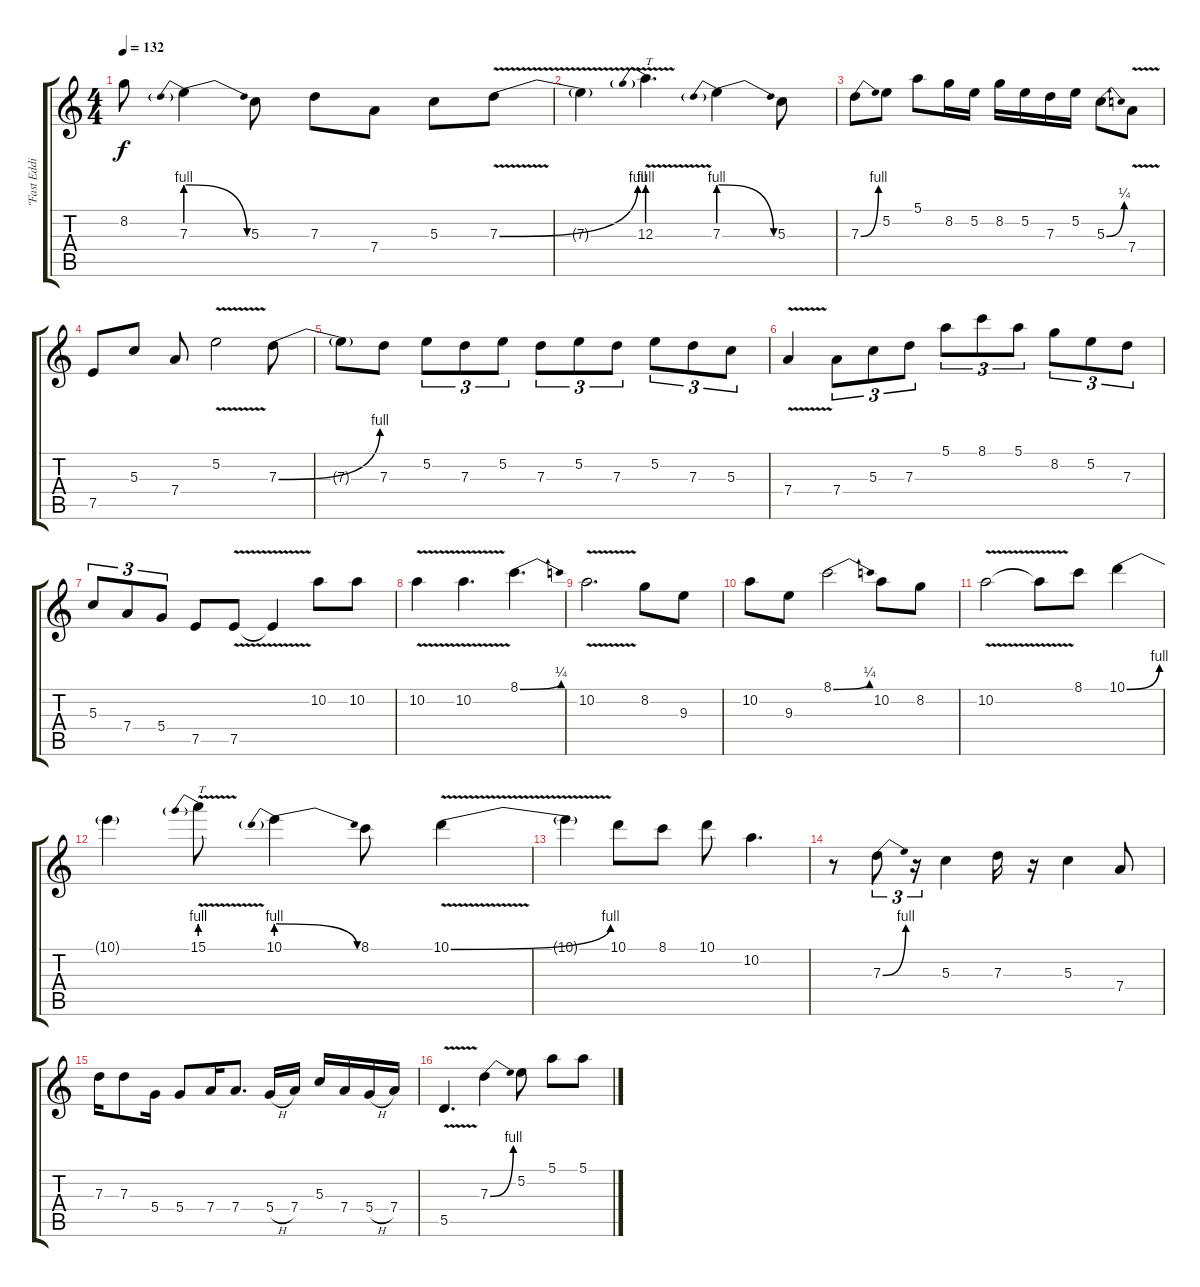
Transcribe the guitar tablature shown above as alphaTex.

\track ("\"Fast Eddie\" Clarke" "\"Fast Eddi") {instrument distortionguitar}
\staff {score tabs}
\tuning (E4 B3 G3 D3 A2 E2) {hide}
\ts (4 4)
\tempo 132
\clef g2
\ks c
8.2.8{dy f} 7.3{be (prebendrelease 0 4 60 0)}.4 5.3.8 7.3.8 7.4.8 5.3.8 7.3{be (bend 0 0 60 4) v}.8 |
7.3{t}.4 12.3{be (prebend 0 4 60 4) v}.4{d txt "T"} 7.3{be (prebendrelease 0 4 60 0)}.4 5.3.8 |
7.3{be (bend 0 0 60 4)}.8 5.2.8 5.1.8 8.2.16 5.2.16 8.2.16 5.2.16 7.3.16 5.2.16 5.3{be (bend 0 0 60 1)}.8 7.4{v}.8 |
7.5.8 5.3.8 7.4.8 5.2{v}.2 7.3{be (bend 0 0 60 4)}.8 |
7.3{t}.8 7.3.8 5.2.8{tu (3 2)} 7.3.8{tu (3 2)} 5.2.8{tu (3 2)} 7.3.8{tu (3 2)} 5.2.8{tu (3 2)} 7.3.8{tu (3 2)} 5.2.8{tu (3 2)} 7.3.8{tu (3 2)} 5.3.8{tu (3 2)} |
7.4{v}.4 7.4.8{tu (3 2)} 5.3.8{tu (3 2)} 7.3.8{tu (3 2)} 5.1.8{tu (3 2)} 8.1.8{tu (3 2)} 5.1.8{tu (3 2)} 8.2.8{tu (3 2)} 5.2.8{tu (3 2)} 7.3.8{tu (3 2)} |
5.3.8{tu (3 2)} 7.4.8{tu (3 2)} 5.4.8{tu (3 2)} 7.5.8 7.5{v}.8 7.5{v t}.4 10.2.8 10.2.8 |
10.2{v}.4 10.2{v}.4{d} 8.1{be (bend 0 0 60 1)}.4{d} |
10.2{v}.2{d} 8.2.8 9.3.8 |
10.2.8 9.3.8 8.1{be (bend 0 0 60 1)}.2 10.2.8 8.2.8 |
10.2{v}.2 10.2{v t}.8 8.1.8 10.1{be (bend 0 0 60 4)}.4 |
10.1{t}.4 15.1{be (prebend 0 4 60 4) v}.8{txt "T"} 10.1{be (prebendrelease 0 4 60 0)}.4 8.1.8 10.1{be (bend 0 0 60 4) v}.4 |
10.1{t}.4 10.1.8 8.1.8 10.1.8 10.2.4{d} |
r.8 7.3{be (bend 0 0 60 4)}.8{tu (3 2)} r.16{tu (3 2)} 5.3.4 7.3.16 r.16 5.3.4 7.4.8 |
7.3.16 7.3.8 5.4.16 5.4.8 7.4.16 7.4.8{d} 5.4{h}.16 7.4.16 5.3.16 7.4.16 5.4{h}.16 7.4.16 |
5.5{v}.4{d} 7.3{be (bend 0 0 60 4)}.4 5.2.8 5.1.8 5.1.8
